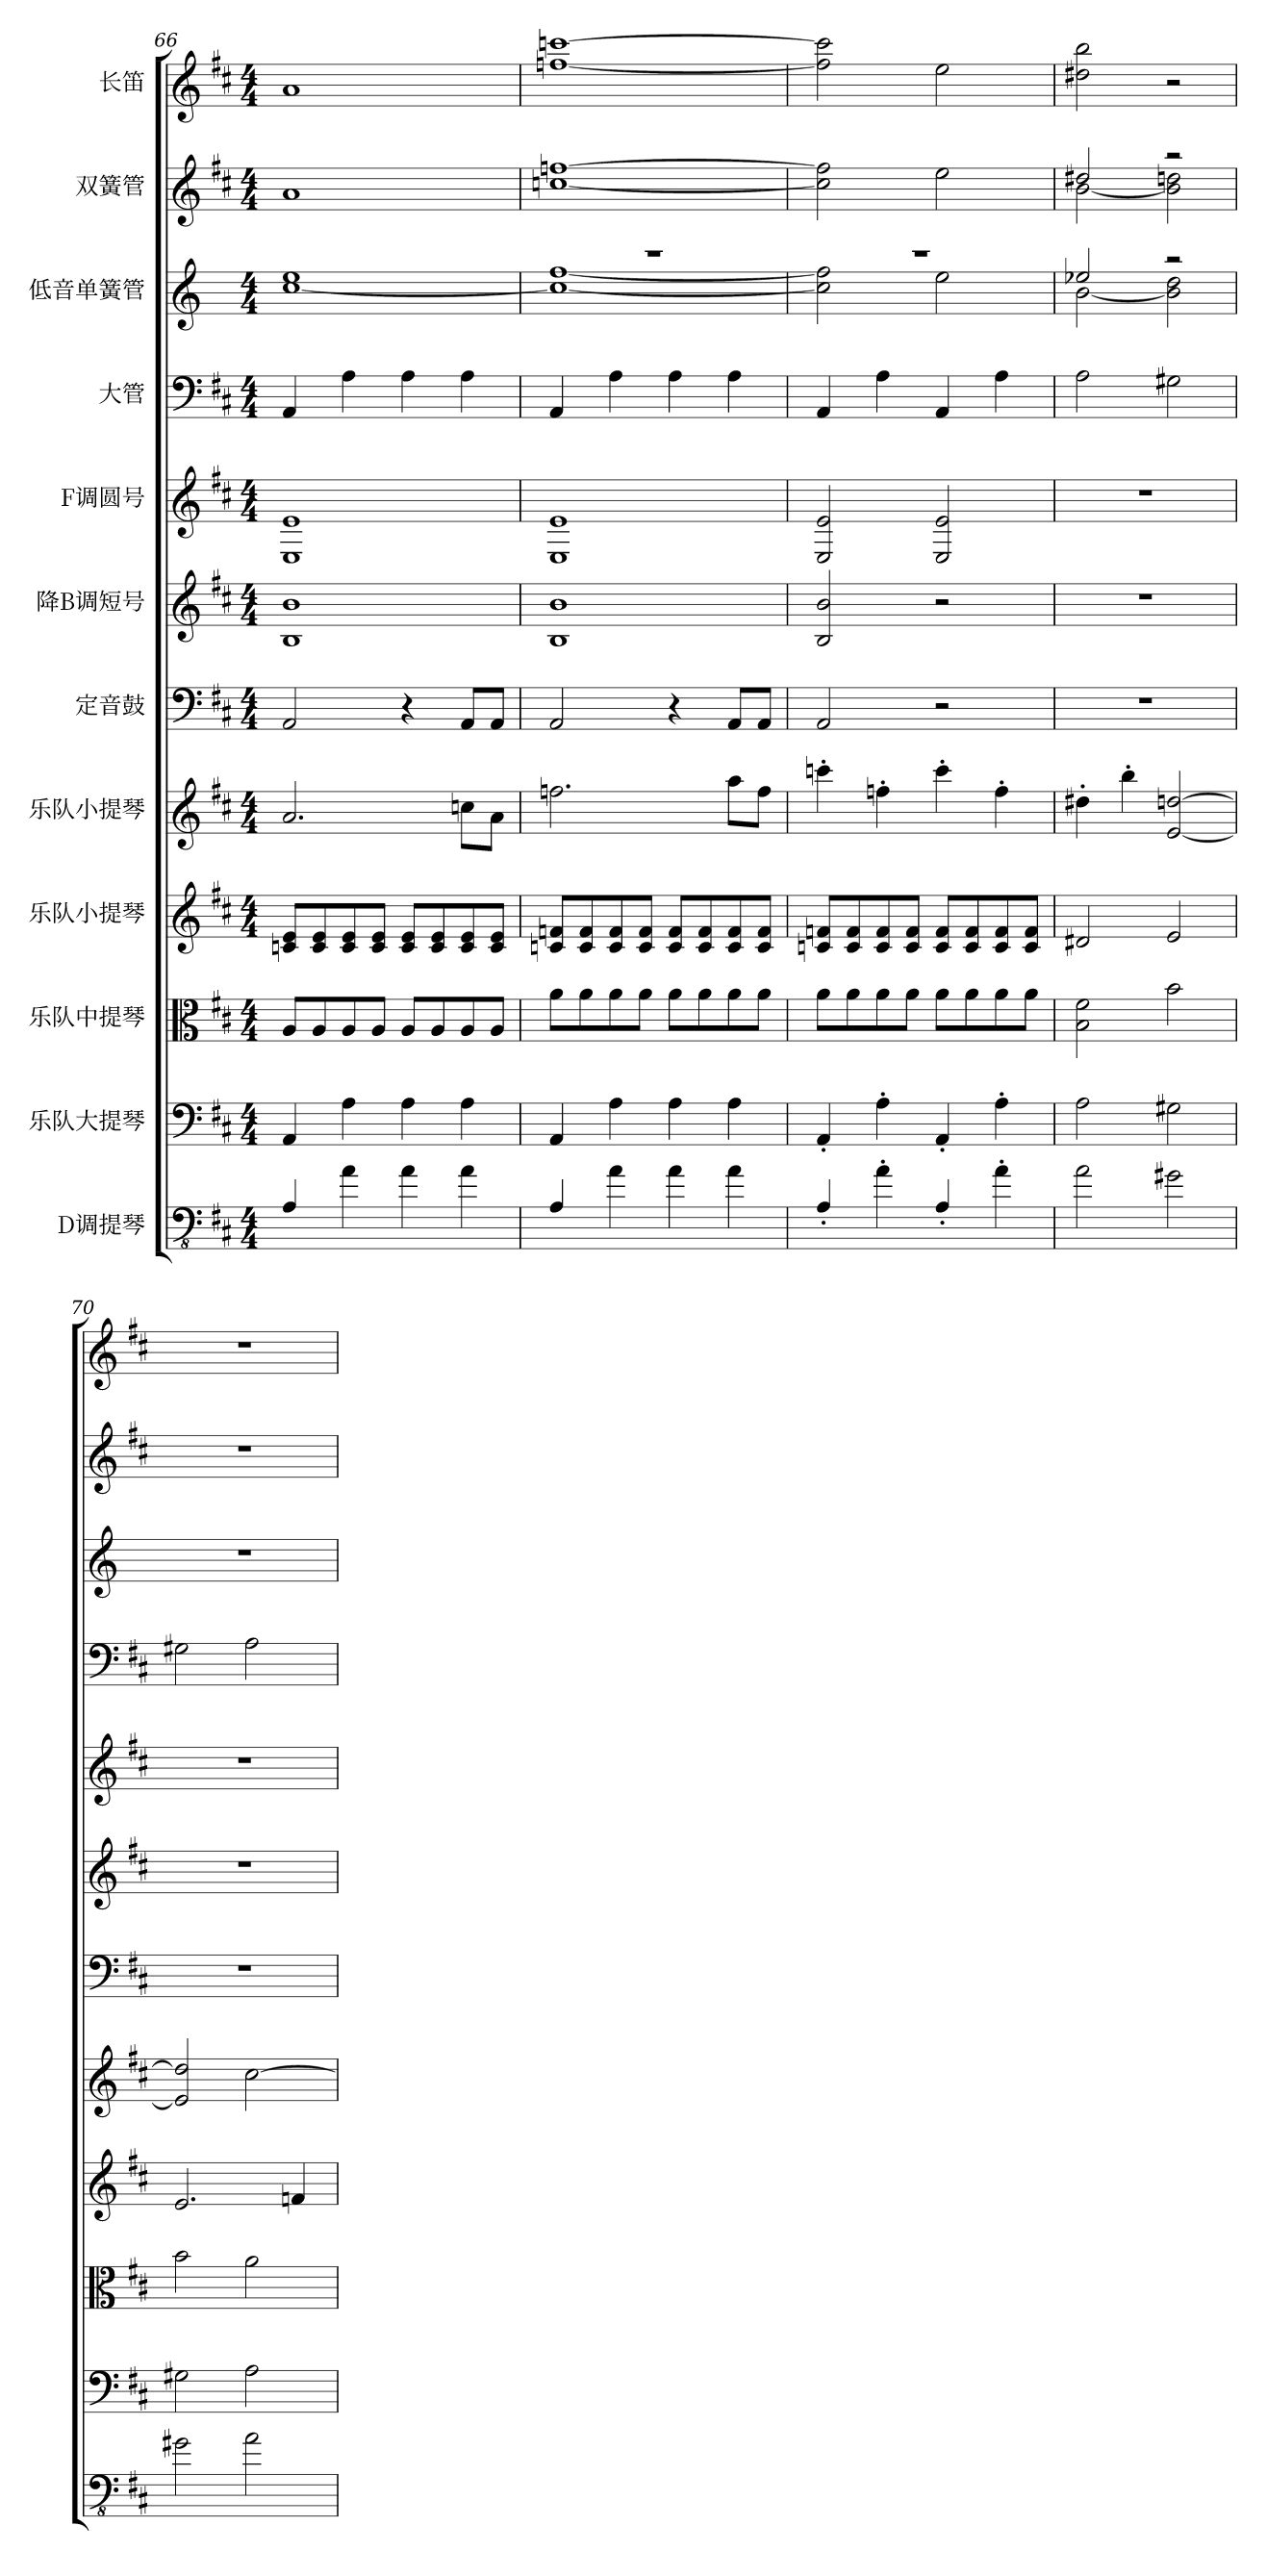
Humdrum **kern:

**kern	**kern	**kern	**kern	**kern	**kern	**kern	**kern	**kern	**kern	**kern	**kern
*part12	*part11	*part10	*part9	*part8	*part7	*part6	*part5	*part4	*part3	*part2	*part1
*staff12	*staff11	*staff10	*staff9	*staff8	*staff7	*staff6	*staff5	*staff4	*staff3	*staff2	*staff1
*I"D调提琴	*I"乐队大提琴	*I"乐队中提琴	*I"乐队小提琴	*I"乐队小提琴	*I"定音鼓	*I"降B调短号	*I"F调圆号	*I"大管	*I"低音单簧管	*I"双簧管	*I"长笛
!!LO:PB:g=z
*clefFv4	*clefF4	*clefC3	*clefG2	*clefG2	*clefF4	*clefG2	*clefG2	*clefF4	*clefG2	*clefG2	*clefG2
*ITrd7c12	*	*	*	*	*	*ITrd1c2	*ITrd4c7	*	*ITrd8c14	*	*
*k[f#c#]	*k[f#c#]	*k[f#c#]	*k[f#c#]	*k[f#c#]	*k[f#c#]	*k[]	*k[f#]	*k[f#c#]	*k[]	*k[f#c#]	*k[f#c#]
*M4/4	*M4/4	*M4/4	*M4/4	*M4/4	*M4/4	*M4/4	*M4/4	*M4/4	*M4/4	*M4/4	*M4/4
=66	=66	=66	=66	=66	=66	=66	=66	=66	=66	=66	=66
*	*	*	*	*	*	*	*	*	*^	*	*
4AAA/	4AA/	8A/L	8cn/ 8e/L	2.a/	2AA/	1A 1a	1AA 1A	4AA/	1e	[1c	1a	1a
.	.	8A/	8c/ 8e/	.	.	.	.	.	.	.	.	.
4AA\	4A\	8A/	8c/ 8e/	.	.	.	.	4A\	.	.	.	.
.	.	8A/J	8c/ 8e/J	.	.	.	.	.	.	.	.	.
4AA\	4A\	8A/L	8c/ 8e/L	.	4r	.	.	4A\	.	.	.	.
.	.	8A/	8c/ 8e/	.	.	.	.	.	.	.	.	.
4AA\	4A\	8A/	8c/ 8e/	8ccn\L	8AA/L	.	.	4A\	.	.	.	.
.	.	8A/J	8c/ 8e/J	8a\J	8AA/J	.	.	.	.	.	.	.
=67	=67	=67	=67	=67	=67	=67	=67	=67	=67	=67	=67	=67
4AAA/	4AA/	8a\L	8cn/ 8fn/L	2.ffn\	2AA/	1A 1a	1AA 1A	4AA/	1r	1c_ [1f	[1ccn [1ffn	[1ffn [1cccn
.	.	8a\	8c/ 8f/	.	.	.	.	.	.	.	.	.
4AA\	4A\	8a\	8c/ 8f/	.	.	.	.	4A\	.	.	.	.
.	.	8a\J	8c/ 8f/J	.	.	.	.	.	.	.	.	.
4AA\	4A\	8a\L	8c/ 8f/L	.	4r	.	.	4A\	.	.	.	.
.	.	8a\	8c/ 8f/	.	.	.	.	.	.	.	.	.
4AA\	4A\	8a\	8c/ 8f/	8aa\L	8AA/L	.	.	4A\	.	.	.	.
.	.	8a\J	8c/ 8f/J	8ff\J	8AA/J	.	.	.	.	.	.	.
=68	=68	=68	=68	=68	=68	=68	=68	=68	=68	=68	=68	=68
4AAA'/	4AA'/	8a\L	8cn/ 8fn/L	4cccn'\	2AA/	2A/ 2a/	2AA/ 2A/	4AA/	1r	2c\] 2f\]	2cc\] 2ff\]	2ff\] 2ccc\]
.	.	8a\	8c/ 8f/	.	.	.	.	.	.	.	.	.
4AA'\	4A'\	8a\	8c/ 8f/	4ffn'\	.	.	.	4A\	.	.	.	.
.	.	8a\J	8c/ 8f/J	.	.	.	.	.	.	.	.	.
4AAA'/	4AA'/	8a\L	8c/ 8f/L	4ccc'\	2r	2r	2AA/ 2A/	4AA/	.	2e\	2ee\	2ee\
.	.	8a\	8c/ 8f/	.	.	.	.	.	.	.	.	.
4AA'\	4A'\	8a\	8c/ 8f/	4ff'\	.	.	.	4A\	.	.	.	.
.	.	8a\J	8c/ 8f/J	.	.	.	.	.	.	.	.	.
=69	=69	=69	=69	=69	=69	=69	=69	=69	=69	=69	=69	=69
*	*	*	*	*	*	*	*	*	*	*	*	*MM264
*	*	*	*	*	*	*	*	*	*	*	*^	*
2AA\	2A\	2B\ 2f#\	2d#X/	4dd#X'\	1r	1r	1r	2A\	2e-X/	[2B\	2dd#X/	[2b\	2dd#X\ 2bb\
.	.	.	.	4bb'\	.	.	.	.	.	.	.	.	.
2GG#X\	2G#X\	2b\	2e/	[2e/ [2ddn/	.	.	.	2G#X\	2r	2B\] 2d\	2r	2b\] 2ddn\	2r
*	*	*	*	*	*	*	*	*	*v	*v	*	*	*
*	*	*	*	*	*	*	*	*	*	*v	*v	*
!!LO:PB:g=z
=70	=70	=70	=70	=70	=70	=70	=70	=70	=70	=70	=70
*	*	*	*	*	*	*	*	*	*	*	*MM256
2GG#X\	2G#X\	2b\	2.e/	2e/] 2dd/]	1r	1r	1r	2G#X\	1r	1r	1r
2AA\	2A\	2a\	.	[2cc#\	.	.	.	2A\	.	.	.
.	.	.	4fn/	.	.	.	.	.	.	.	.
=	=	=	=	=	=	=	=	=	=	=	=
*-	*-	*-	*-	*-	*-	*-	*-	*-	*-	*-	*-
